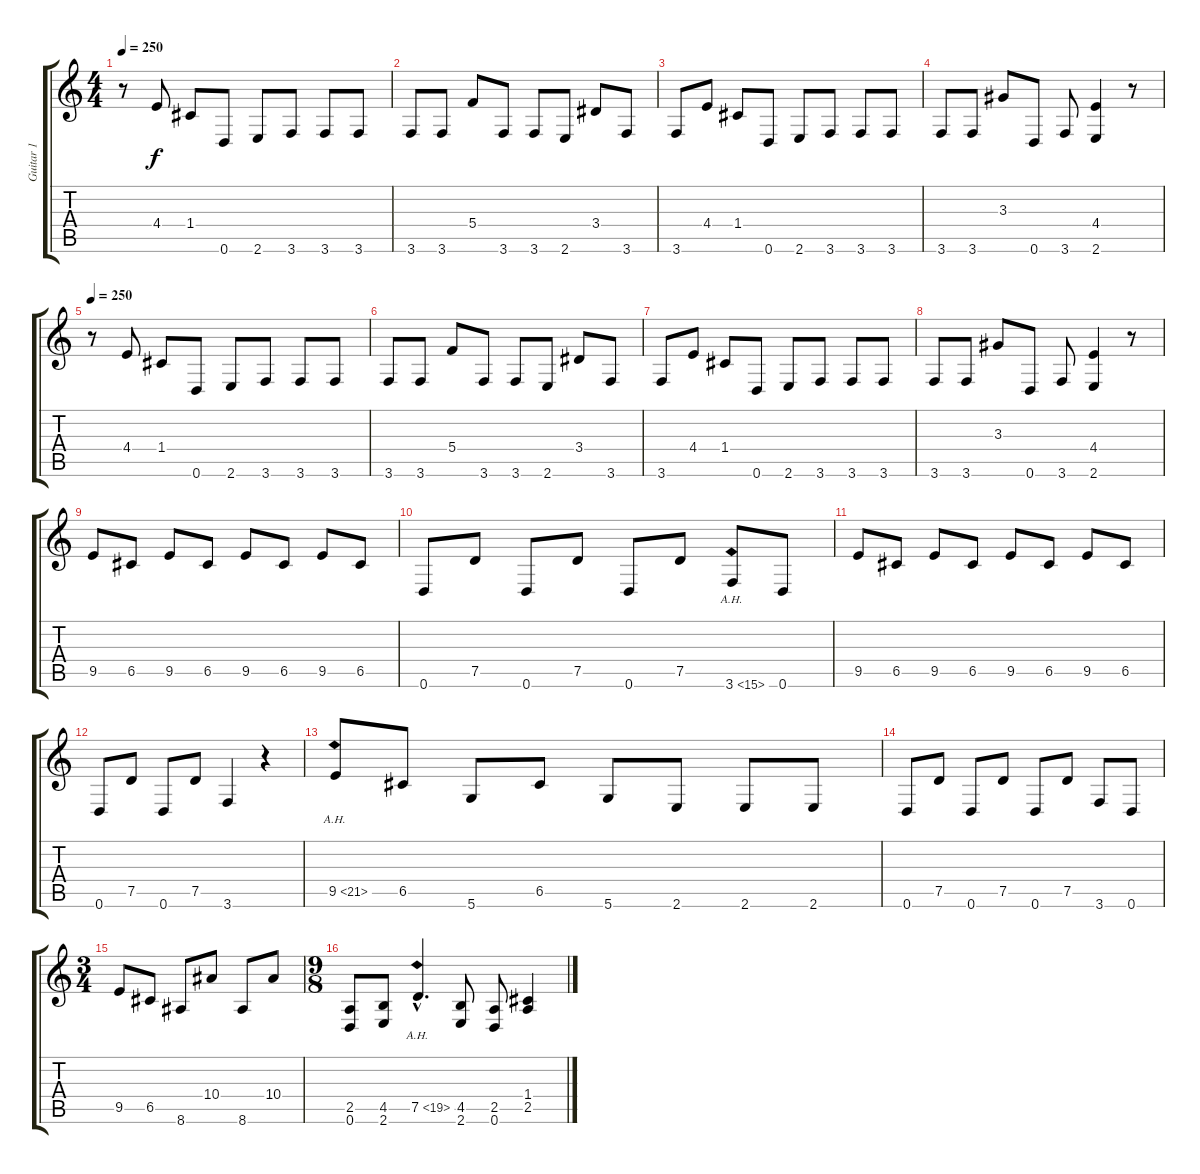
\track ("Guitar 1" "Guitar 1") {instrument distortionguitar}
\staff {score tabs}
\tuning (D4 A3 F3 C3 G2 D2) {hide}
\ts (4 4)
\tempo 250
\clef g2
\ks c
r.8{dy f} 4.4.8 1.4.8 0.6.8 2.6.8 3.6.8 3.6.8 3.6.8 |
3.6.8 3.6.8 5.4.8 3.6.8 3.6.8 2.6.8 3.4.8 3.6.8 |
3.6.8 4.4.8 1.4.8 0.6.8 2.6.8 3.6.8 3.6.8 3.6.8 |
3.6.8 3.6.8 3.3.8 0.6.8 3.6.8 (4.4 2.6).4 r.8 |
\tempo 250
r.8 4.4.8 1.4.8 0.6.8 2.6.8 3.6.8 3.6.8 3.6.8 |
3.6.8 3.6.8 5.4.8 3.6.8 3.6.8 2.6.8 3.4.8 3.6.8 |
3.6.8 4.4.8 1.4.8 0.6.8 2.6.8 3.6.8 3.6.8 3.6.8 |
3.6.8 3.6.8 3.3.8 0.6.8 3.6.8 (4.4 2.6).4 r.8 |
9.5.8 6.5.8 9.5.8 6.5.8 9.5.8 6.5.8 9.5.8 6.5.8 |
0.6.8 7.5.8 0.6.8 7.5.8 0.6.8 7.5.8 3.6{ah 12}.8 0.6.8 |
9.5.8 6.5.8 9.5.8 6.5.8 9.5.8 6.5.8 9.5.8 6.5.8 |
0.6.8 7.5.8 0.6.8 7.5.8 3.6.4 r.4 |
9.5{ah 12}.8 6.5.8 5.6.8 6.5.8 5.6.8 2.6.8 2.6.8 2.6.8 |
0.6.8 7.5.8 0.6.8 7.5.8 0.6.8 7.5.8 3.6.8 0.6.8 |
\ts (3 4)
9.5.8 6.5.8 8.6.8 10.4.8 8.6.8 10.4.8 |
\ts (9 8)
(2.5 0.6).8 (4.5 2.6).8 7.5{ah 12 hac}.4{d} (4.5 2.6).8 (2.5 0.6).8 (1.4 2.5).4
